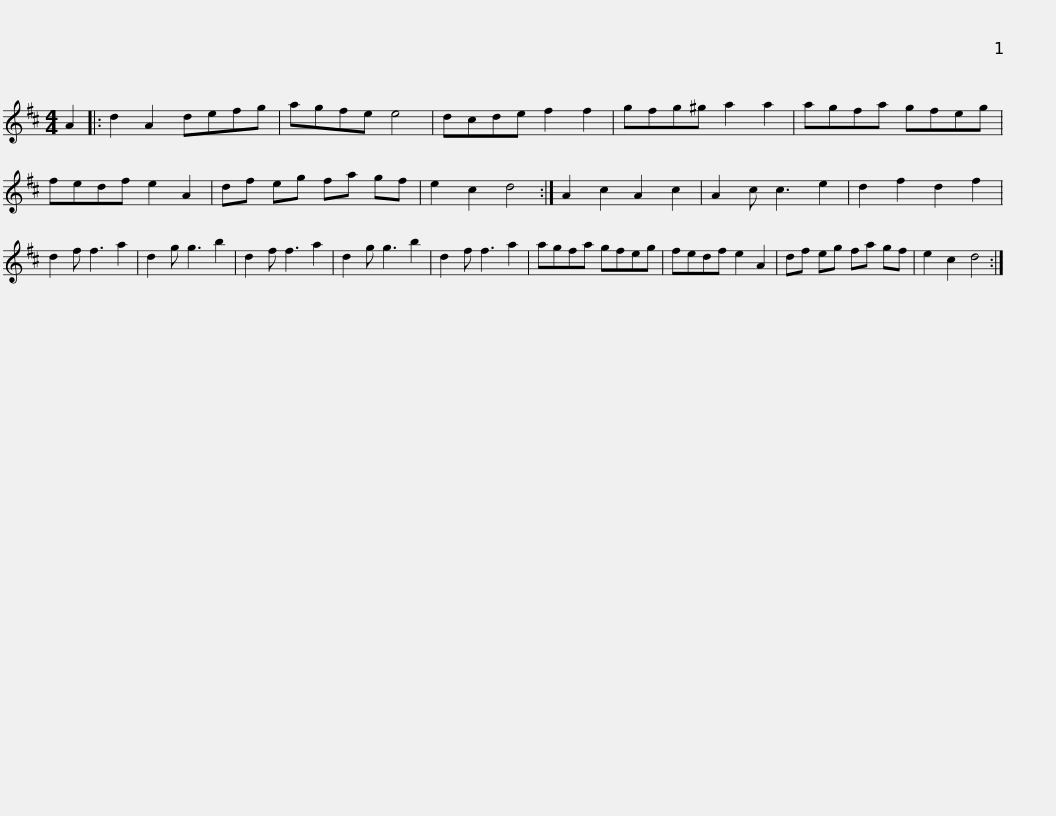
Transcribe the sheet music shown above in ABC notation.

X:1
L:1/8
M:4/4
I:linebreak $
K:D
V:1 treble
V:1
 A2 |: d2 A2 defg | agfe e4 | dcde f2 f2 | gfg^g a2 a2 | %5
 agfa gfeg | fedf e2 A2 |$ df eg fa gf | e2 c2 d4 :| A2 c2 A2 c2 | %10
 A2 c c3 e2 | d2 f2 d2 f2 | d2 f f3 a2 | d2 g g3 b2 | d2 f f3 a2 | %15
 d2 g g3 b2 |$ d2 f f3 a2 | agfa gfeg | fedf e2 A2 | df eg fa gf | %20
 e2 c2 d4 :| %21
